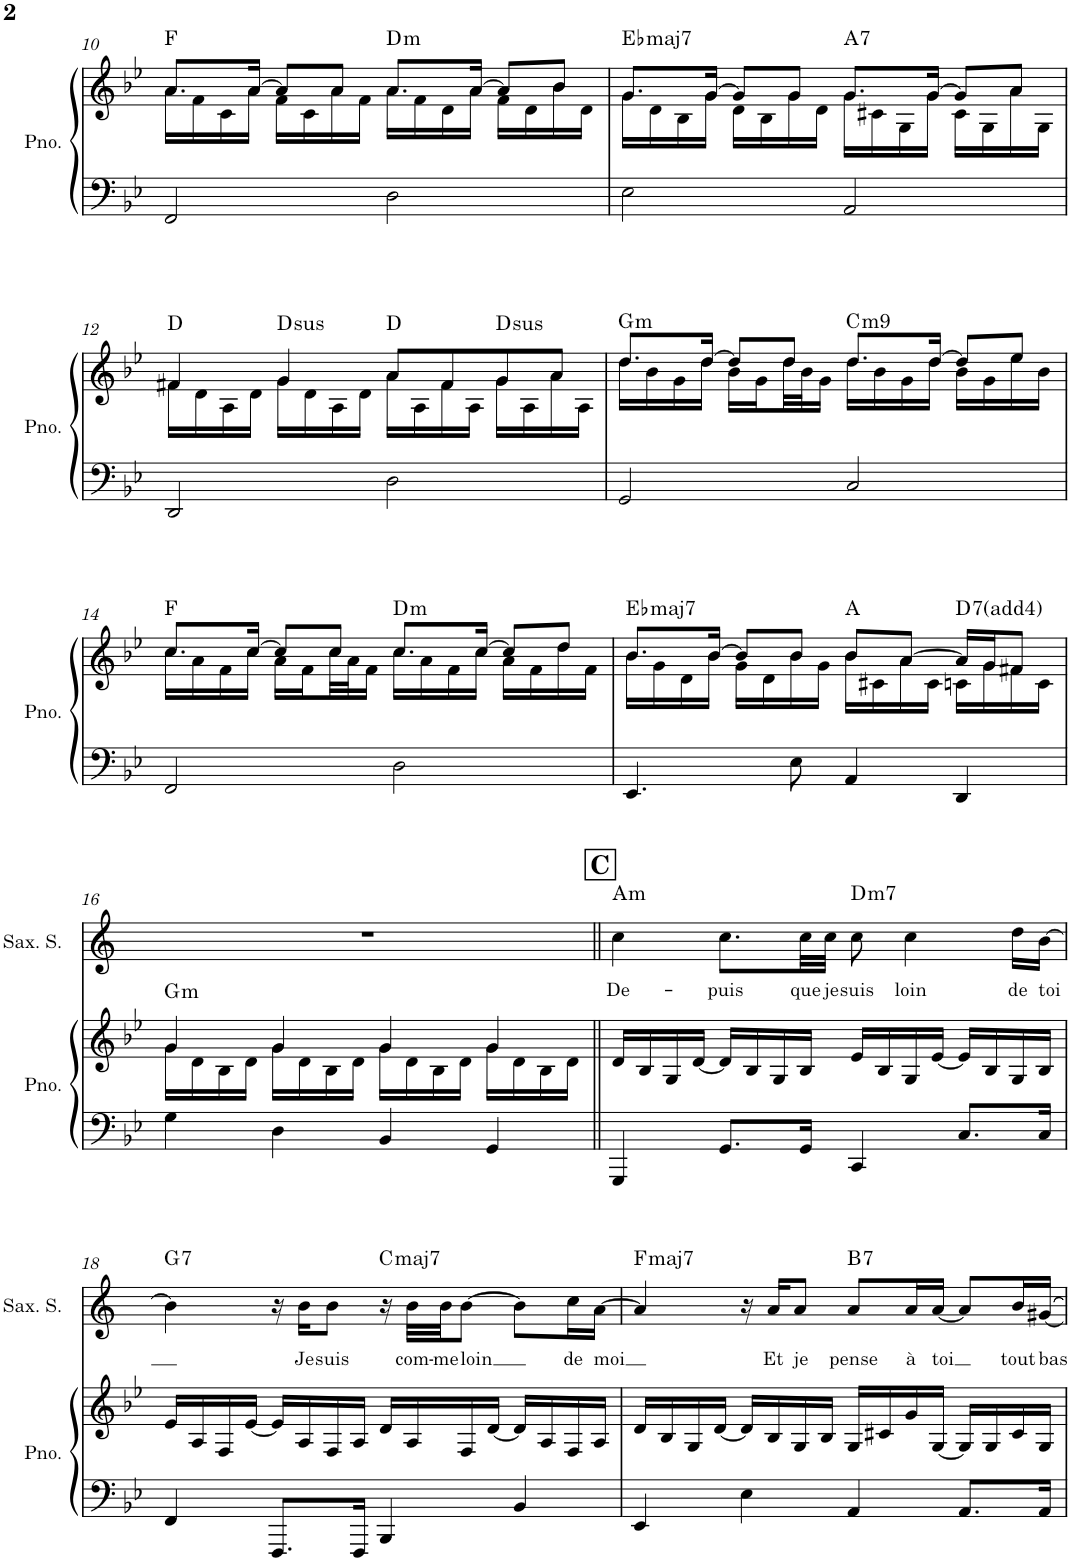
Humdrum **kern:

**kern	**kern	**harte	**kern	**text	**harte
*part2	*part2	*part2	*part1	*part1	*part1
*staff3	*staff2	*	*staff1	*staff1	*
*I"Piano	*	*	*I"Saxophone soprano	*	*
*I'Pno.	*	*	*I'Sax. S.	*	*
!!LO:PB:g=z
*clefF4	*clefG2	*	*clefG2	*	*
*	*	*	*Trd1c2	*	*
*k[b-e-]	*k[b-e-]	*	*k[]	*	*
*M4/4	*M4/4	*	*M4/4	*	*
=10	=10	=10	=10	=10	=10
*	*^	*	*	*	*
2FF/	8.a/L	16a\LL	F:maj	1r	.	.
.	.	16f\	.	.	.	.
.	.	16c\	.	.	.	.
.	[16a/Jk	16a\JJ	.	.	.	.
.	8a/L]	16f\LL	.	.	.	.
.	.	16c\	.	.	.	.
.	8a/J	16a\	.	.	.	.
.	.	16f\JJ	.	.	.	.
!	!	!	!LO:H:kt=m	!	!	!
2D\	8.a/L	16a\LL	D:min	.	.	.
.	.	16f\	.	.	.	.
.	.	16d\	.	.	.	.
.	[16a/Jk	16a\JJ	.	.	.	.
.	8a/L]	16f\LL	.	.	.	.
.	.	16d\	.	.	.	.
.	8b-/J	16b-\	.	.	.	.
.	.	16d\JJ	.	.	.	.
=11	=11	=11	=11	=11	=11	=11
!	!	!	!LO:H:kt=maj7	!	!	!
2E-\	8.g/L	16g\LL	Eb:maj7	1r	.	.
.	.	16d\	.	.	.	.
.	.	16B-\	.	.	.	.
.	[16g/Jk	16g\JJ	.	.	.	.
.	8g/L]	16d\LL	.	.	.	.
.	.	16B-\	.	.	.	.
.	8g/J	16g\	.	.	.	.
.	.	16d\JJ	.	.	.	.
!	!	!	!LO:H:kt=7	!	!	!
2AA/	8.g/L	16g\LL	A:7	.	.	.
.	.	16c#X\	.	.	.	.
.	.	16G\	.	.	.	.
.	[16g/Jk	16g\JJ	.	.	.	.
.	8g/L]	16c#\LL	.	.	.	.
.	.	16G\	.	.	.	.
.	8a/J	16a\	.	.	.	.
.	.	16G\JJ	.	.	.	.
!!LO:LB:g=z
=12	=12	=12	=12	=12	=12	=12
2DD/	4f#X/	16f#\LL	D:maj	1r	.	.
.	.	16d\	.	.	.	.
.	.	16A\	.	.	.	.
.	.	16d\JJ	.	.	.	.
!	!	!	!LO:H:kt=sus	!	!	!
.	4g/	16g\LL	D:sus4	.	.	.
.	.	16d\	.	.	.	.
.	.	16A\	.	.	.	.
.	.	16d\JJ	.	.	.	.
2D\	8a/L	16a\LL	D:maj	.	.	.
.	.	16A\	.	.	.	.
.	8f#/	16f#\	.	.	.	.
.	.	16A\JJ	.	.	.	.
!	!	!	!LO:H:kt=sus	!	!	!
.	8g/	16g\LL	D:sus4	.	.	.
.	.	16A\	.	.	.	.
.	8a/J	16a\	.	.	.	.
.	.	16A\JJ	.	.	.	.
=13	=13	=13	=13	=13	=13	=13
!	!	!	!LO:H:kt=m	!	!	!
2GG/	8.dd/L	16dd\LL	G:min	1r	.	.
.	.	16b-\	.	.	.	.
.	.	16g\	.	.	.	.
.	[16dd/Jk	16dd\JJ	.	.	.	.
.	8dd/L]	16b-\LL	.	.	.	.
.	.	16g\	.	.	.	.
.	8dd/J	32dd\L	.	.	.	.
.	.	32b-\J	.	.	.	.
.	.	16g\JJ	.	.	.	.
!	!	!	!LO:H:kt=m9	!	!	!
2C/	8.dd/L	16dd\LL	C:min9	.	.	.
.	.	16b-\	.	.	.	.
.	.	16g\	.	.	.	.
.	[16dd/Jk	16dd\JJ	.	.	.	.
.	8dd/L]	16b-\LL	.	.	.	.
.	.	16g\	.	.	.	.
.	8ee-/J	16ee-\	.	.	.	.
.	.	16b-\JJ	.	.	.	.
!!LO:LB:g=z
=14	=14	=14	=14	=14	=14	=14
2FF/	8.cc/L	16cc\LL	F:maj	1r	.	.
.	.	16a\	.	.	.	.
.	.	16f\	.	.	.	.
.	[16cc/Jk	16cc\JJ	.	.	.	.
.	8cc/L]	16a\LL	.	.	.	.
.	.	16f\	.	.	.	.
.	8cc/J	32cc\L	.	.	.	.
.	.	32a\J	.	.	.	.
.	.	16f\JJ	.	.	.	.
!	!	!	!LO:H:kt=m	!	!	!
2D\	8.cc/L	16cc\LL	D:min	.	.	.
.	.	16a\	.	.	.	.
.	.	16f\	.	.	.	.
.	[16cc/Jk	16cc\JJ	.	.	.	.
.	8cc/L]	16a\LL	.	.	.	.
.	.	16f\	.	.	.	.
.	8dd/J	16dd\	.	.	.	.
.	.	16f\JJ	.	.	.	.
=15	=15	=15	=15	=15	=15	=15
!	!	!	!LO:H:kt=maj7	!	!	!
4.EE-/	8.b-/L	16b-\LL	Eb:maj7	1r	.	.
.	.	16g\	.	.	.	.
.	.	16d\	.	.	.	.
.	[16b-/Jk	16b-\JJ	.	.	.	.
.	8b-/L]	16g\LL	.	.	.	.
.	.	16d\	.	.	.	.
8E-\	8b-/J	16b-\	.	.	.	.
.	.	16g\JJ	.	.	.	.
4AA/	8b-/L	16b-\LL	A:maj	.	.	.
.	.	16c#X\	.	.	.	.
.	[8a/J	16a\	.	.	.	.
.	.	16c#\JJ	.	.	.	.
!	!	!	!LO:H:kt=7	!	!	!
4DD/	16a/LL]	16cn\LL	D:7(4)	.	.	.
.	16g/J	16g\	.	.	.	.
.	8f#X/J	16f#\	.	.	.	.
.	.	16c\JJ	.	.	.	.
!!LO:LB:g=z
=16	=16	=16	=16	=16	=16	=16
!	!	!	!LO:H:kt=m	!	!	!
4G\	4g/	16g\LL	G:min	1r	.	.
.	.	16d\	.	.	.	.
.	.	16B-\	.	.	.	.
.	.	16d\JJ	.	.	.	.
4D\	4g/	16g\LL	.	.	.	.
.	.	16d\	.	.	.	.
.	.	16B-\	.	.	.	.
.	.	16d\JJ	.	.	.	.
4BB-/	4g/	16g\LL	.	.	.	.
.	.	16d\	.	.	.	.
.	.	16B-\	.	.	.	.
.	.	16d\JJ	.	.	.	.
4GG/	4g/	16g\LL	.	.	.	.
.	.	16d\	.	.	.	.
.	.	16B-\	.	.	.	.
.	.	16d\JJ	.	.	.	.
!!LO:REH:place=s1:a:B:cj:fs=14:t=C
=17||	=17||	=17||	=17||	=17||	=17||	=17||
!	!	!	!	!	!LO:LY:b	!LO:H:kt=m
*	*v	*v	*	*	*	*
4GGG/	16d/LL	.	4cc\	De-	A:min
.	16B-/	.	.	.	.
.	16G/	.	.	.	.
.	[16d/JJ	.	.	.	.
!	!	!	!	!LO:LY:b	!
8.GG/L	16d/LL]	.	8.cc\L	-puis	.
.	16B-/	.	.	.	.
.	16G/	.	.	.	.
!	!	!	!	!LO:LY:b	!
16GG/Jk	16B-/JJ	.	32cc\LL	que	.
!	!	!	!	!LO:LY:b	!
.	.	.	32cc\JJJ	je	.
!	!	!	!	!LO:LY:b	!LO:H:kt=m7
4CC/	16e-/LL	.	8cc\	suis	D:min7
.	16B-/	.	.	.	.
!	!	!	!	!LO:LY:b	!
.	16G/	.	4cc\	loin	.
.	[16e-/JJ	.	.	.	.
8.C/L	16e-/LL]	.	.	.	.
.	16B-/	.	.	.	.
!	!	!	!	!LO:LY:b	!
.	16G/	.	16dd\LL	de	.
!	!	!	!	!LO:LY:b	!
16C/Jk	16B-/JJ	.	[16b\JJ	toi	.
!!LO:LB:g=z
=18	=18	=18	=18	=18	=18
!	!	!	!	!	!LO:H:kt=7
4FF/	16e-/LL	.	4b\]	.	G:7
.	16A/	.	.	.	.
.	16F/	.	.	.	.
.	[16e-/JJ	.	.	.	.
8.FFF/L	16e-/LL]	.	16r	.	.
!	!	!	!	!LO:LY:b	!
.	16A/	.	16b\KL	Je	.
!	!	!	!	!LO:LY:b	!
.	16F/	.	8b\J	suis	.
16FFF/Jk	16A/JJ	.	.	.	.
!	!	!	!	!	!LO:H:kt=maj7
4BBB-/	16d/LL	.	16r	.	C:maj7
!	!	!	!	!LO:LY:b	!
.	16A/	.	32b\LLL	com-	.
!	!	!	!	!LO:LY:b	!
.	.	.	32b\JJ	-me	.
!	!	!	!	!LO:LY:b	!
.	16F/	.	[8b\J	loin	.
.	[16d/JJ	.	.	.	.
4BB-/	16d/LL]	.	8b\L]	.	.
.	16A/	.	.	.	.
!	!	!	!	!LO:LY:b	!
.	16F/	.	16cc\L	de	.
!	!	!	!	!LO:LY:b	!
.	16A/JJ	.	[16a\JJ	moi	.
=19	=19	=19	=19	=19	=19
!	!	!	!	!	!LO:H:kt=maj7
4EE-/	16d/LL	.	4a/]	.	F:maj7
.	16B-/	.	.	.	.
.	16G/	.	.	.	.
.	[16d/JJ	.	.	.	.
4E-\	16d/LL]	.	16r	.	.
!	!	!	!	!LO:LY:b	!
.	16B-/	.	16a/KL	Et	.
!	!	!	!	!LO:LY:b	!
.	16G/	.	8a/J	je	.
.	16B-/JJ	.	.	.	.
!	!	!	!	!LO:LY:b	!LO:H:kt=7
4AA/	16G/LL	.	8a/L	pense	B:7
.	16c#X/	.	.	.	.
!	!	!	!	!LO:LY:b	!
.	16g/	.	16a/L	à	.
!	!	!	!	!LO:LY:b	!
.	[16G/JJ	.	[16a/JJ	toi	.
8.AA/L	16G/LL]	.	8a/L]	.	.
.	16G/	.	.	.	.
!	!	!	!	!LO:LY:b	!
.	16c#/	.	16b/L	tout	.
!	!	!	!	!LO:LY:b	!
16AA/Jk	16G/JJ	.	[16g#X/JJ	bas	.
=	=	=	=	=	=
*-	*-	*-	*-	*-	*-
